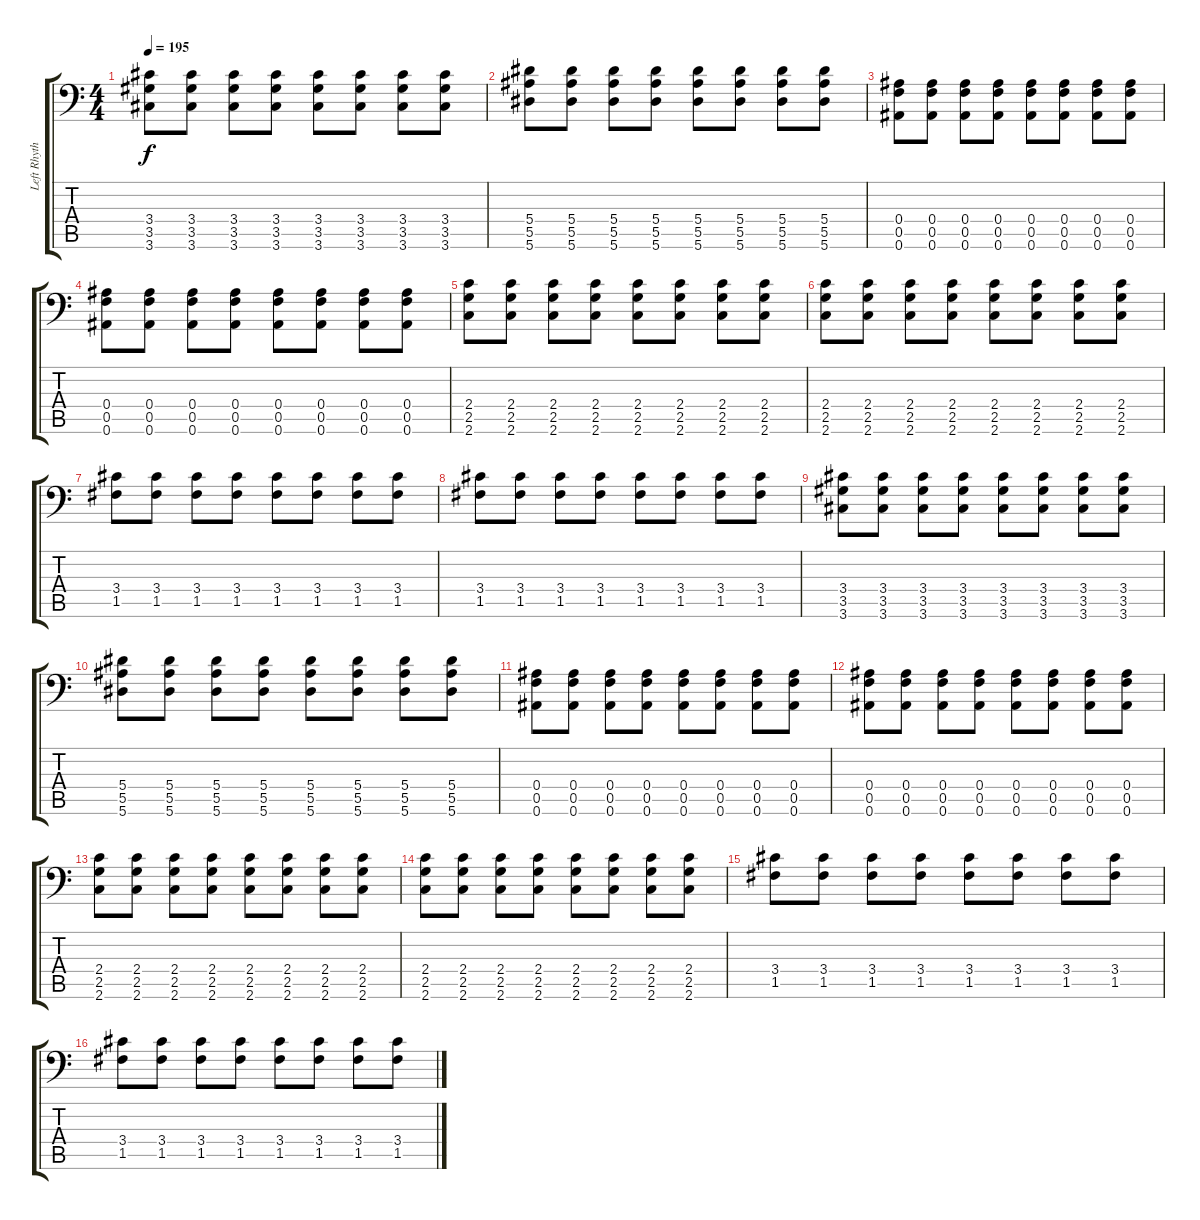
\track ("Left Rhythm" "Left Rhyth") {instrument distortionguitar}
\staff {score tabs}
\tuning (C4 G3 Eb3 Bb2 F2 Bb1) {hide}
\ts (4 4)
\tempo 195
\clef f4
\ks c
(3.4 3.5 3.6).8{dy f} (3.4 3.5 3.6).8 (3.4 3.5 3.6).8 (3.4 3.5 3.6).8 (3.4 3.5 3.6).8 (3.4 3.5 3.6).8 (3.4 3.5 3.6).8 (3.4 3.5 3.6).8 |
(5.4 5.5 5.6).8 (5.4 5.5 5.6).8 (5.4 5.5 5.6).8 (5.4 5.5 5.6).8 (5.4 5.5 5.6).8 (5.4 5.5 5.6).8 (5.4 5.5 5.6).8 (5.4 5.5 5.6).8 |
(0.4 0.5 0.6).8 (0.4 0.5 0.6).8 (0.4 0.5 0.6).8 (0.4 0.5 0.6).8 (0.4 0.5 0.6).8 (0.4 0.5 0.6).8 (0.4 0.5 0.6).8 (0.4 0.5 0.6).8 |
(0.4 0.5 0.6).8 (0.4 0.5 0.6).8 (0.4 0.5 0.6).8 (0.4 0.5 0.6).8 (0.4 0.5 0.6).8 (0.4 0.5 0.6).8 (0.4 0.5 0.6).8 (0.4 0.5 0.6).8 |
(2.4 2.5 2.6).8 (2.4 2.5 2.6).8 (2.4 2.5 2.6).8 (2.4 2.5 2.6).8 (2.4 2.5 2.6).8 (2.4 2.5 2.6).8 (2.4 2.5 2.6).8 (2.4 2.5 2.6).8 |
(2.4 2.5 2.6).8 (2.4 2.5 2.6).8 (2.4 2.5 2.6).8 (2.4 2.5 2.6).8 (2.4 2.5 2.6).8 (2.4 2.5 2.6).8 (2.4 2.5 2.6).8 (2.4 2.5 2.6).8 |
(3.4 1.5).8 (3.4 1.5).8 (3.4 1.5).8 (3.4 1.5).8 (3.4 1.5).8 (3.4 1.5).8 (3.4 1.5).8 (3.4 1.5).8 |
(3.4 1.5).8 (3.4 1.5).8 (3.4 1.5).8 (3.4 1.5).8 (3.4 1.5).8 (3.4 1.5).8 (3.4 1.5).8 (3.4 1.5).8 |
(3.4 3.5 3.6).8 (3.4 3.5 3.6).8 (3.4 3.5 3.6).8 (3.4 3.5 3.6).8 (3.4 3.5 3.6).8 (3.4 3.5 3.6).8 (3.4 3.5 3.6).8 (3.4 3.5 3.6).8 |
(5.4 5.5 5.6).8 (5.4 5.5 5.6).8 (5.4 5.5 5.6).8 (5.4 5.5 5.6).8 (5.4 5.5 5.6).8 (5.4 5.5 5.6).8 (5.4 5.5 5.6).8 (5.4 5.5 5.6).8 |
(0.4 0.5 0.6).8 (0.4 0.5 0.6).8 (0.4 0.5 0.6).8 (0.4 0.5 0.6).8 (0.4 0.5 0.6).8 (0.4 0.5 0.6).8 (0.4 0.5 0.6).8 (0.4 0.5 0.6).8 |
(0.4 0.5 0.6).8 (0.4 0.5 0.6).8 (0.4 0.5 0.6).8 (0.4 0.5 0.6).8 (0.4 0.5 0.6).8 (0.4 0.5 0.6).8 (0.4 0.5 0.6).8 (0.4 0.5 0.6).8 |
(2.4 2.5 2.6).8 (2.4 2.5 2.6).8 (2.4 2.5 2.6).8 (2.4 2.5 2.6).8 (2.4 2.5 2.6).8 (2.4 2.5 2.6).8 (2.4 2.5 2.6).8 (2.4 2.5 2.6).8 |
(2.4 2.5 2.6).8 (2.4 2.5 2.6).8 (2.4 2.5 2.6).8 (2.4 2.5 2.6).8 (2.4 2.5 2.6).8 (2.4 2.5 2.6).8 (2.4 2.5 2.6).8 (2.4 2.5 2.6).8 |
(3.4 1.5).8 (3.4 1.5).8 (3.4 1.5).8 (3.4 1.5).8 (3.4 1.5).8 (3.4 1.5).8 (3.4 1.5).8 (3.4 1.5).8 |
(3.4 1.5).8 (3.4 1.5).8 (3.4 1.5).8 (3.4 1.5).8 (3.4 1.5).8 (3.4 1.5).8 (3.4 1.5).8 (3.4 1.5).8
